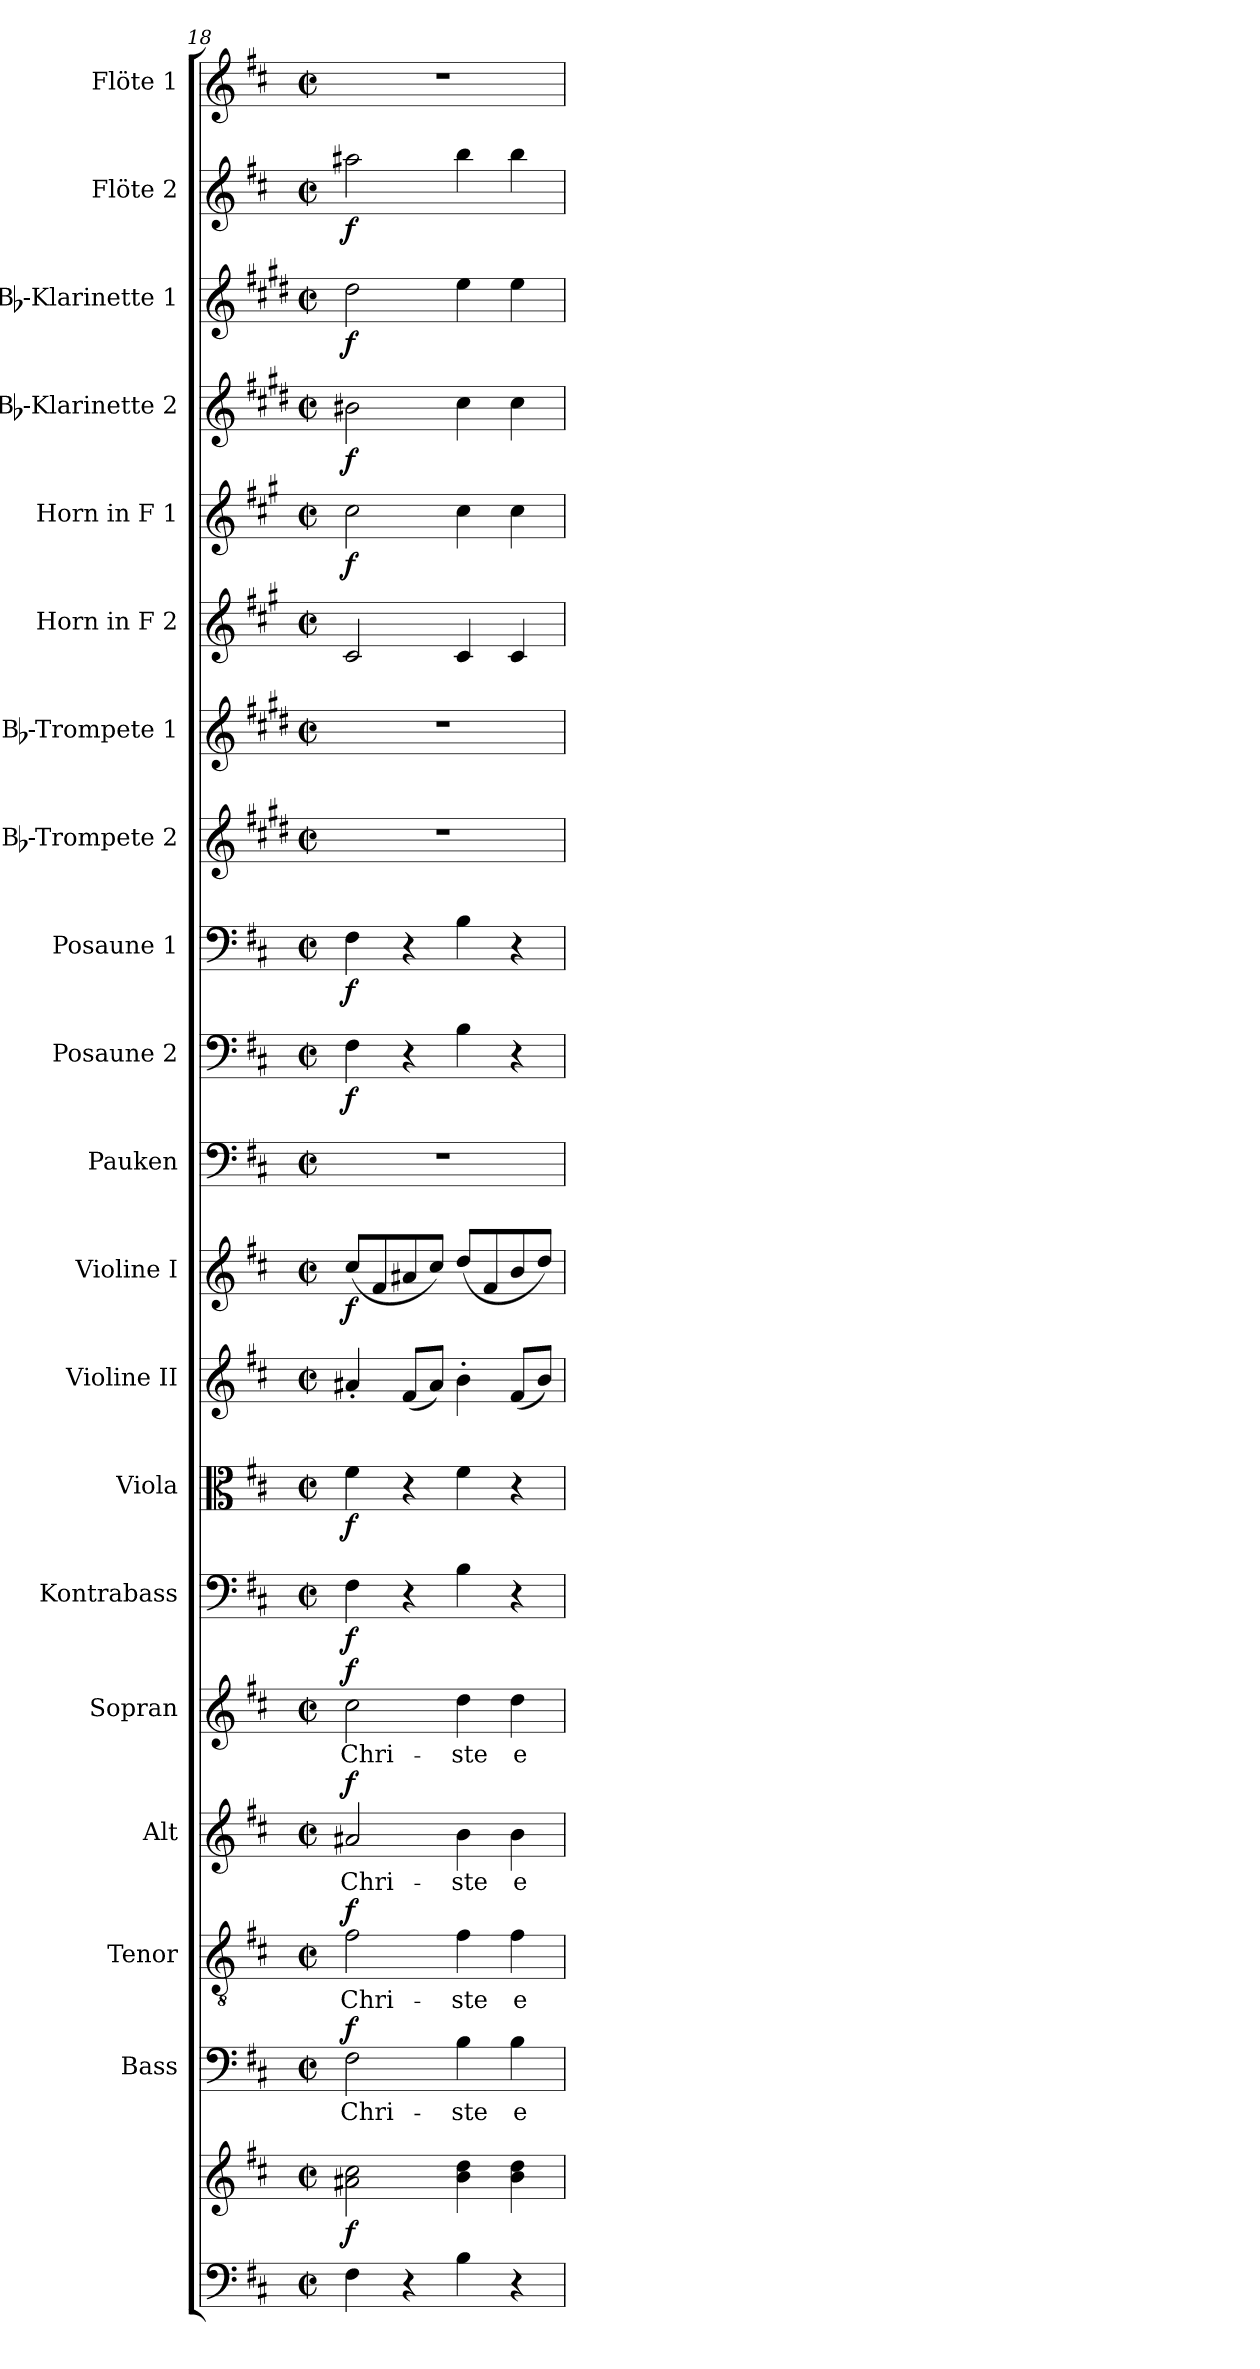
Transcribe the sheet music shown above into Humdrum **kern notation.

**kern	**kern	**dynam	**kern	**text	**dynam	**kern	**text	**dynam	**kern	**text	**dynam	**kern	**text	**dynam	**kern	**dynam	**kern	**dynam	**kern	**kern	**dynam	**kern	**kern	**dynam	**kern	**dynam	**kern	**kern	**kern	**kern	**dynam	**kern	**dynam	**kern	**dynam	**kern	**dynam	**kern
*part20	*part20	*part20	*part19	*part19	*part19	*part18	*part18	*part18	*part17	*part17	*part17	*part16	*part16	*part16	*part15	*part15	*part14	*part14	*part13	*part12	*part12	*part11	*part10	*part10	*part9	*part9	*part8	*part7	*part6	*part5	*part5	*part4	*part4	*part3	*part3	*part2	*part2	*part1
*staff21	*staff20	*staff20/21	*staff19	*staff19	*staff19	*staff18	*staff18	*staff18	*staff17	*staff17	*staff17	*staff16	*staff16	*staff16	*staff15	*staff15	*staff14	*staff14	*staff13	*staff12	*staff12	*staff11	*staff10	*staff10	*staff9	*staff9	*staff8	*staff7	*staff6	*staff5	*staff5	*staff4	*staff4	*staff3	*staff3	*staff2	*staff2	*staff1
*	*	*	*I"Bass	*	*	*I"Tenor	*	*	*I"Alt	*	*	*I"Sopran	*	*	*I"Kontrabass	*	*I"Viola	*	*I"Violine II	*I"Violine I	*	*I"Pauken	*I"Posaune 2	*	*I"Posaune 1	*	*I"Bb-Trompete 2	*I"Bb-Trompete 1	*I"Horn in F 2	*I"Horn in F 1	*	*I"Bb-Klarinette 2	*	*I"Bb-Klarinette 1	*	*I"Flöte 2	*	*I"Flöte 1
*	*	*	*I'B.	*	*	*I'T.	*	*	*I'A.	*	*	*I'S.	*	*	*I'Kb.	*	*I'Vla.	*	*I'Vl. II	*I'Vl. I	*	*I'Pk.	*I'Pos. 2	*	*I'Pos. 1	*	*I'Bb Trp. 2	*I'Bb Trp. 1	*	*	*	*I'Bb Kl. 2	*	*I'Bb Kl. 1	*	*I'Fl. 2	*	*I'Fl. 1
*clefF4	*clefG2	*	*clefF4	*	*	*clefGv2	*	*	*clefG2	*	*	*clefG2	*	*	*clefF4	*	*clefC3	*	*clefG2	*clefG2	*	*clefF4	*clefF4	*	*clefF4	*	*clefG2	*clefG2	*clefG2	*clefG2	*	*clefG2	*	*clefG2	*	*clefG2	*	*clefG2
*	*	*	*	*	*	*	*	*	*	*	*	*	*	*	*ITrd7c12	*	*	*	*	*	*	*	*	*	*	*	*ITrd1c2	*ITrd1c2	*ITrd4c7	*ITrd4c7	*	*ITrd1c2	*	*ITrd1c2	*	*	*	*
*k[f#c#]	*k[f#c#]	*	*k[f#c#]	*	*	*k[f#c#]	*	*	*k[f#c#]	*	*	*k[f#c#]	*	*	*k[f#c#]	*	*k[f#c#]	*	*k[f#c#]	*k[f#c#]	*	*k[f#c#]	*k[f#c#]	*	*k[f#c#]	*	*k[f#c#]	*k[f#c#]	*k[f#c#]	*k[f#c#]	*	*k[f#c#]	*	*k[f#c#]	*	*k[f#c#]	*	*k[f#c#]
*D:	*D:	*	*D:	*	*	*D:	*	*	*D:	*	*	*D:	*	*	*D:	*	*D:	*	*D:	*D:	*	*D:	*D:	*	*D:	*	*D:	*D:	*D:	*D:	*	*D:	*	*D:	*	*D:	*	*D:
*M2/2	*M2/2	*	*M2/2	*	*	*M2/2	*	*	*M2/2	*	*	*M2/2	*	*	*M2/2	*	*M2/2	*	*M2/2	*M2/2	*	*M2/2	*M2/2	*	*M2/2	*	*M2/2	*M2/2	*M2/2	*M2/2	*	*M2/2	*	*M2/2	*	*M2/2	*	*M2/2
*met(c|)	*met(c|)	*	*met(c|)	*	*	*met(c|)	*	*	*met(c|)	*	*	*met(c|)	*	*	*met(c|)	*	*met(c|)	*	*met(c|)	*met(c|)	*	*met(c|)	*met(c|)	*	*met(c|)	*	*met(c|)	*met(c|)	*met(c|)	*met(c|)	*	*met(c|)	*	*met(c|)	*	*met(c|)	*	*met(c|)
=18	=18	=18	=18	=18	=18	=18	=18	=18	=18	=18	=18	=18	=18	=18	=18	=18	=18	=18	=18	=18	=18	=18	=18	=18	=18	=18	=18	=18	=18	=18	=18	=18	=18	=18	=18	=18	=18	=18
!	!	!LO:DY:b	!	!LO:LY:b	!LO:DY:a	!	!LO:LY:b	!LO:DY:a	!	!LO:LY:b	!LO:DY:a	!	!LO:LY:b	!LO:DY:a	!	!LO:DY:b	!	!LO:DY:b	!	!	!LO:DY:b	!	!	!LO:DY:b	!	!LO:DY:b	!	!	!	!	!LO:DY:b	!	!LO:DY:b	!	!LO:DY:b	!	!LO:DY:b	!
4F#\	2a#X\ 2cc#\	f	2F#\	Chri-	f	2f#\	Chri-	f	2a#X/	Chri-	f	2cc#\	Chri-	f	4FF#\	f	4f#\	f	4a#X'</	(<8cc#/L	f	1r	4F#\	f	4F#\	f	1r	1r	2F#/	2f#\	f	2a#X\	f	2cc#\	f	2aa#X\	f	1r
.	.	.	.	.	.	.	.	.	.	.	.	.	.	.	.	.	.	.	.	8f#/	.	.	.	.	.	.	.	.	.	.	.	.	.	.	.	.	.	.
4r	.	.	.	.	.	.	.	.	.	.	.	.	.	.	4r	.	4r	.	(<8f#/L	8a#X/	.	.	4r	.	4r	.	.	.	.	.	.	.	.	.	.	.	.	.
.	.	.	.	.	.	.	.	.	.	.	.	.	.	.	.	.	.	.	8a#/J)	8cc#/J)	.	.	.	.	.	.	.	.	.	.	.	.	.	.	.	.	.	.
!	!	!	!	!LO:LY:b	!	!	!LO:LY:b	!	!	!LO:LY:b	!	!	!LO:LY:b	!	!	!	!	!	!	!	!	!	!	!	!	!	!	!	!	!	!	!	!	!	!	!	!	!
4B\	4b\ 4dd\	.	4B\	-ste	.	4f#\	-ste	.	4b\	-ste	.	4dd\	-ste	.	4BB\	.	4f#\	.	4b'>\	(<8dd/L	.	.	4B\	.	4B\	.	.	.	4F#/	4f#\	.	4b\	.	4dd\	.	4bb\	.	.
.	.	.	.	.	.	.	.	.	.	.	.	.	.	.	.	.	.	.	.	8f#/	.	.	.	.	.	.	.	.	.	.	.	.	.	.	.	.	.	.
!	!	!	!	!LO:LY:b	!	!	!LO:LY:b	!	!	!LO:LY:b	!	!	!LO:LY:b	!	!	!	!	!	!	!	!	!	!	!	!	!	!	!	!	!	!	!	!	!	!	!	!	!
4r	4b\ 4dd\	.	4B\	e-	.	4f#\	e-	.	4b\	e-	.	4dd\	e-	.	4r	.	4r	.	(<8f#/L	8b/	.	.	4r	.	4r	.	.	.	4F#/	4f#\	.	4b\	.	4dd\	.	4bb\	.	.
.	.	.	.	.	.	.	.	.	.	.	.	.	.	.	.	.	.	.	8b/J)	8dd/J)	.	.	.	.	.	.	.	.	.	.	.	.	.	.	.	.	.	.
=	=	=	=	=	=	=	=	=	=	=	=	=	=	=	=	=	=	=	=	=	=	=	=	=	=	=	=	=	=	=	=	=	=	=	=	=	=	=
*-	*-	*-	*-	*-	*-	*-	*-	*-	*-	*-	*-	*-	*-	*-	*-	*-	*-	*-	*-	*-	*-	*-	*-	*-	*-	*-	*-	*-	*-	*-	*-	*-	*-	*-	*-	*-	*-	*-
